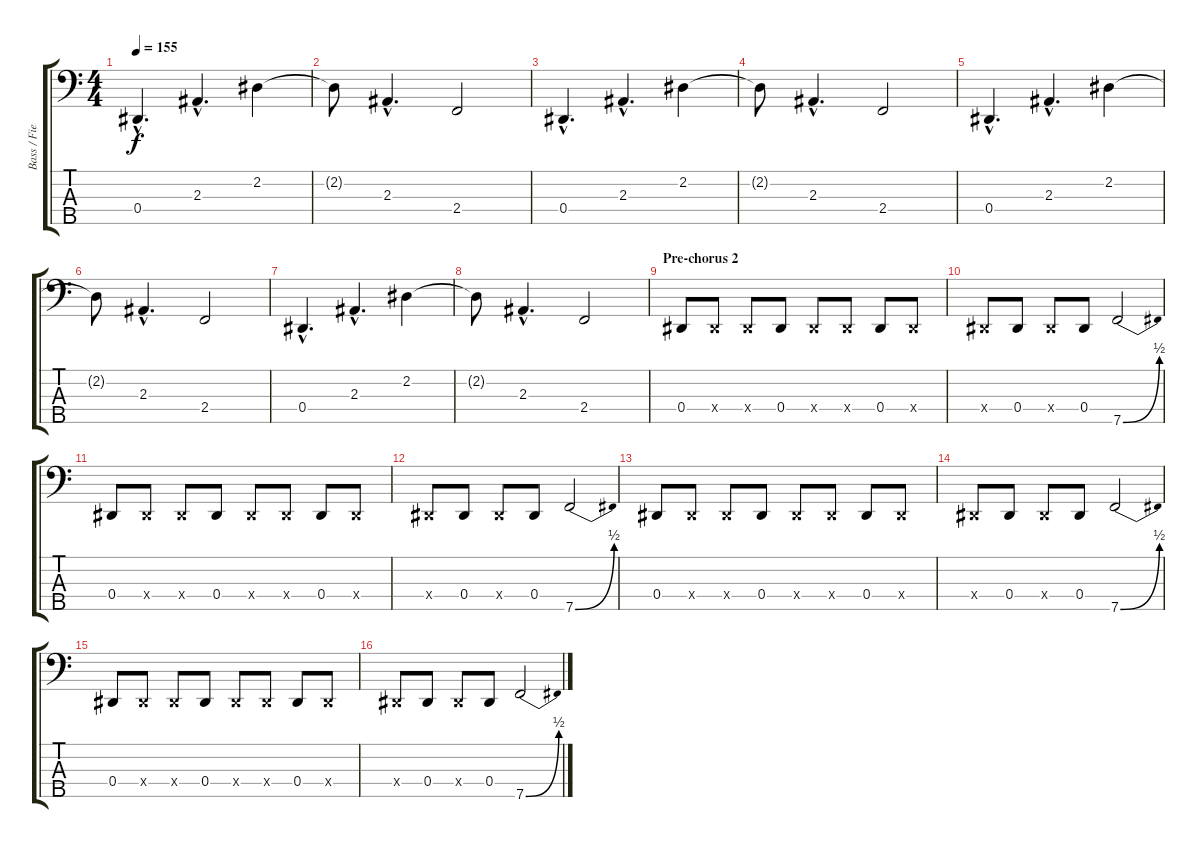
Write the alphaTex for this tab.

\track ("Bass / Fiedly" "Bass / Fie") {instrument slapbass1}
\staff {score tabs}
\tuning (Gb2 Db2 Ab1 Eb1 Bb0) {hide}
\ts (4 4)
\tempo 155
\clef f4
\ks c
0.4{hac}.4{d dy f} 2.3{hac}.4{d} 2.2.4 |
2.2{t}.8 2.3{hac}.4{d} 2.4.2 |
0.4{hac}.4{d} 2.3{hac}.4{d} 2.2.4 |
2.2{t}.8 2.3{hac}.4{d} 2.4.2 |
0.4{hac}.4{d} 2.3{hac}.4{d} 2.2.4 |
2.2{t}.8 2.3{hac}.4{d} 2.4.2 |
0.4{hac}.4{d} 2.3{hac}.4{d} 2.2.4 |
2.2{t}.8 2.3{hac}.4{d} 2.4.2 |
\section ("" "Pre-chorus 2")
0.4.8{instrument slapbass1} 0.4{x}.8 0.4{x}.8 0.4.8 0.4{x}.8 0.4{x}.8 0.4.8 0.4{x}.8 |
0.4{x}.8 0.4.8 0.4{x}.8 0.4.8 7.5{be (bend 0 0 60 2)}.2 |
0.4.8 0.4{x}.8 0.4{x}.8 0.4.8 0.4{x}.8 0.4{x}.8 0.4.8 0.4{x}.8 |
0.4{x}.8 0.4.8 0.4{x}.8 0.4.8 7.5{be (bend 0 0 60 2)}.2 |
0.4.8 0.4{x}.8 0.4{x}.8 0.4.8 0.4{x}.8 0.4{x}.8 0.4.8 0.4{x}.8 |
0.4{x}.8 0.4.8 0.4{x}.8 0.4.8 7.5{be (bend 0 0 60 2)}.2 |
0.4.8 0.4{x}.8 0.4{x}.8 0.4.8 0.4{x}.8 0.4{x}.8 0.4.8 0.4{x}.8 |
0.4{x}.8 0.4.8 0.4{x}.8 0.4.8 7.5{be (bend 0 0 60 2)}.2
